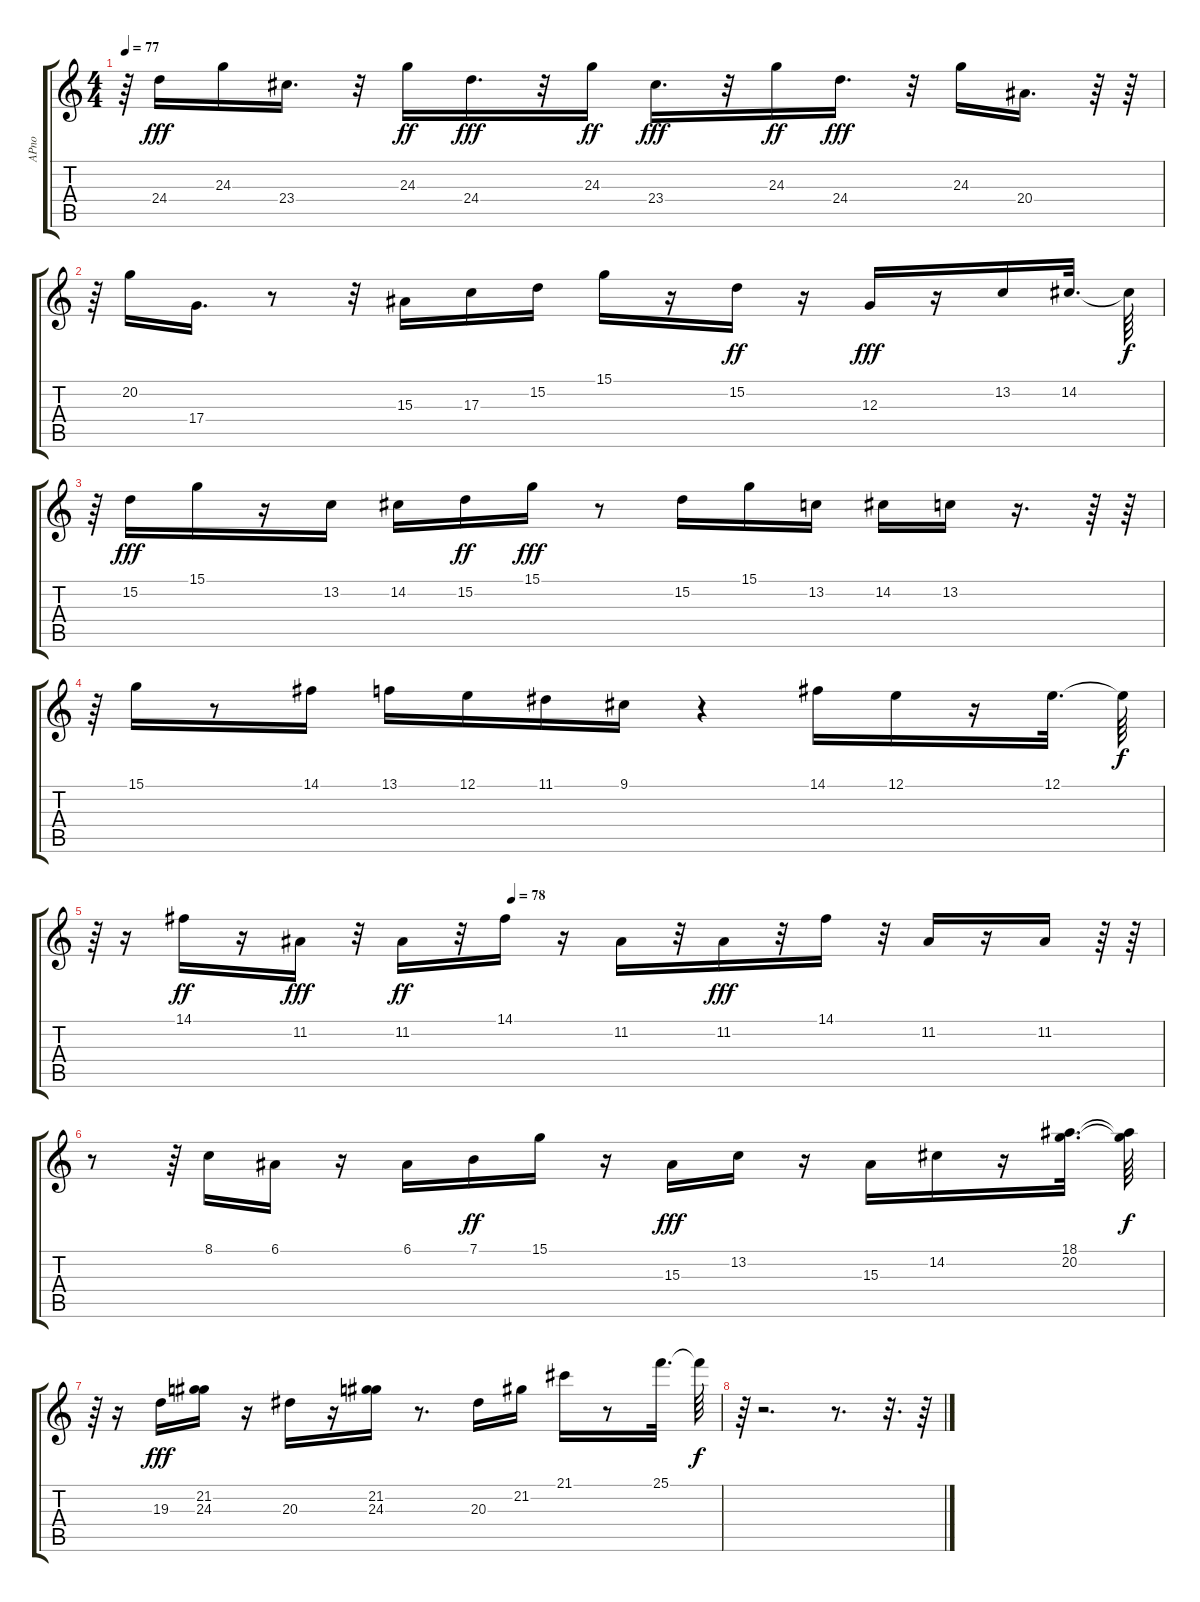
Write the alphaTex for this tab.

\track ("APno" "APno") {instrument acousticgrandpiano}
\staff {score tabs}
\tuning (E4 B3 G3 D3 A2 E2) {hide}
\ts (4 4)
\tempo 77
\clef g2
\ks c
r.64{dy f} 24.4.16{dy fff} 24.3.16 23.4.16{d} r.32 24.3.16{dy ff} 24.4.16{d dy fff} r.32 24.3.16{dy ff} 23.4.16{d dy fff} r.32 24.3.16{dy ff} 24.4.16{d dy fff} r.32 24.3.16 20.4.16{d} r.64 r.64 |
r.64 20.2.16 17.4.16{d} r.8 r.32 15.3.16 17.3.16 15.2.16 15.1.16 r.16 15.2.16{dy ff} r.16 12.3.16{dy fff} r.16 13.2.16 14.2.32{d} 14.2{t}.64{dy f} |
r.64 15.2.16{dy fff} 15.1.16 r.16 13.2.16 14.2.16 15.2.16{dy ff} 15.1.16{dy fff} r.8 15.2.16 15.1.16 13.2.16 14.2.16 13.2.16 r.16{d} r.64 r.64 |
r.64 15.1.16 r.8 14.1.16 13.1.16 12.1.16 11.1.16 9.1.16 r.4 14.1.16 12.1.16 r.16 12.1.32{d} 12.1{t}.64{dy f} |
\tempo (78 0.390625)
r.64 r.16 14.1.16{dy ff} r.16 11.2.16{dy fff} r.32 11.2.16{dy ff} r.32 14.1.16 r.16 11.2.16 r.32 11.2.16{dy fff} r.32 14.1.16 r.32 11.2.16 r.16 11.2.16 r.64 r.64 |
r.8 r.64 8.1.16 6.1.16 r.16 6.1.16 7.1.16{dy ff} 15.1.16 r.16 15.3.16{dy fff} 13.2.16 r.16 15.3.16 14.2.16 r.16 (18.1 20.2).32{d} (18.1{t} 20.2{t}).64{dy f} |
r.64 r.16 19.3.16{dy fff} (21.2 24.3).16 r.16 20.3.16 r.16 (21.2 24.3).16 r.8{d} 20.3.16 21.2.16 21.1.16 r.8 25.1.32{d} 25.1{t}.64{dy f} |
r.64 r.2{d} r.8{d} r.32{d} r.64
